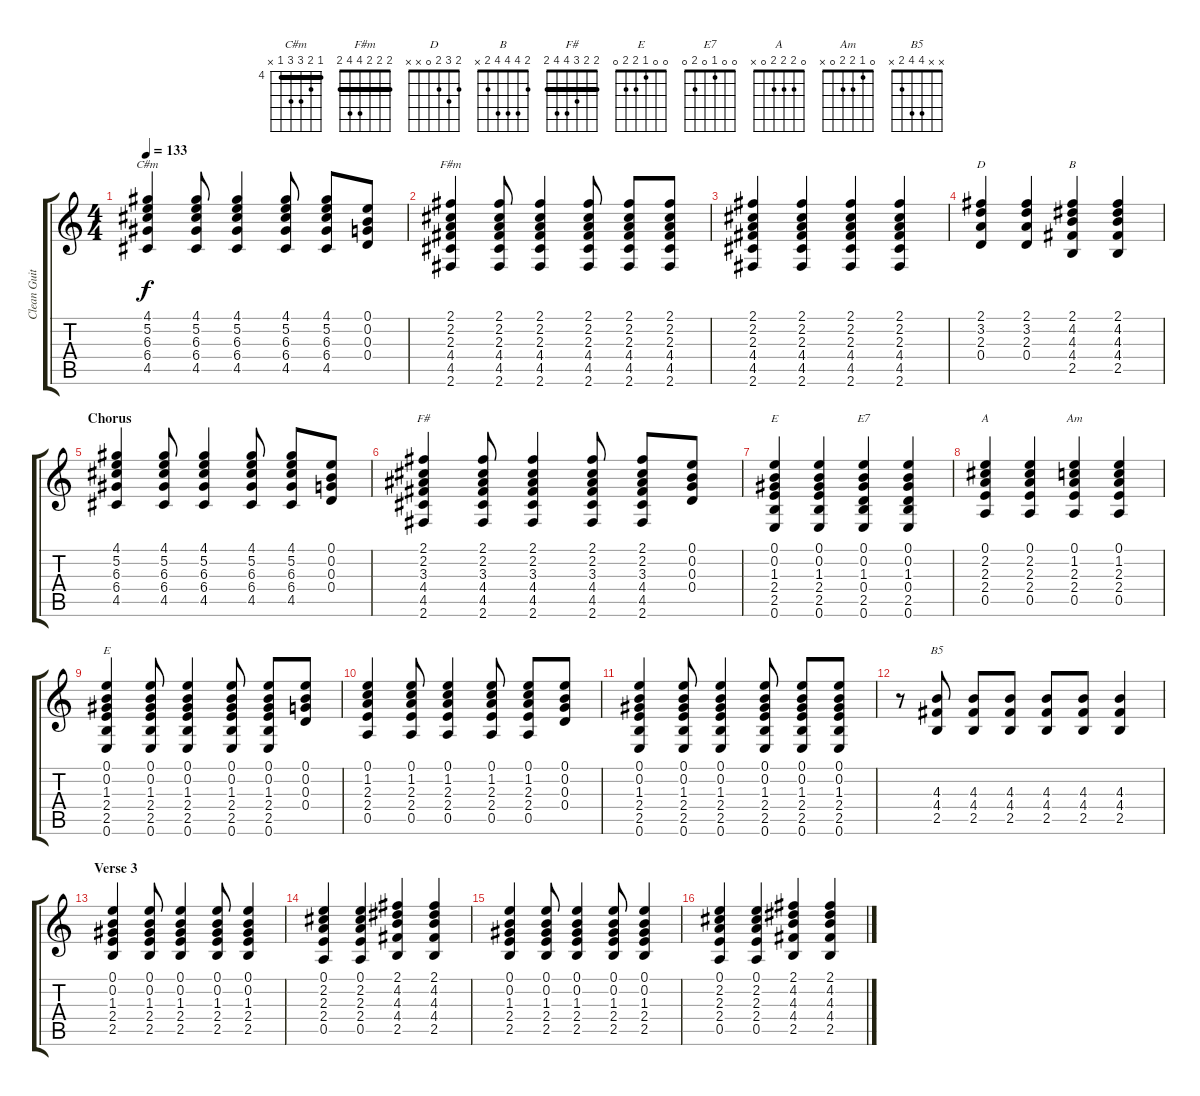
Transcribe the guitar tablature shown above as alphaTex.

\track ("Clean Guitar" "Clean Guit") {instrument electricguitarclean}
\staff {score tabs}
\tuning (E4 B3 G3 D3 A2 E2) {hide}
\chord ("C#m" 4 5 6 6 4 x) {firstfret 4 barre 4}
\chord ("F#m" 2 2 2 4 4 2) {barre 2}
\chord ("D" 2 3 2 0 x x)
\chord ("B" 2 4 4 4 2 x)
\chord ("F#" 2 2 3 4 4 2) {barre 2}
\chord ("E" 7 9 9 9 7 x) {firstfret 7 barre 7}
\chord ("E7" 0 0 1 0 2 0)
\chord ("A" 0 2 2 2 0 x)
\chord ("Am" 0 1 2 2 0 x)
\chord ("E" 0 0 1 2 2 0)
\chord ("B5" x x 4 4 2 x)
\ts (4 4)
\tempo 133
\clef g2
\ks c
(4.1 5.2 6.3 6.4 4.5).4{ch "C#m" dy f} (4.1 5.2 6.3 6.4 4.5).8 (4.1 5.2 6.3 6.4 4.5).4 (4.1 5.2 6.3 6.4 4.5).8 (4.1 5.2 6.3 6.4 4.5).8 (0.1 0.2 0.3 0.4).8 |
(2.1 2.2 2.3 4.4 4.5 2.6).4{ch "F#m"} (2.1 2.2 2.3 4.4 4.5 2.6).8 (2.1 2.2 2.3 4.4 4.5 2.6).4 (2.1 2.2 2.3 4.4 4.5 2.6).8 (2.1 2.2 2.3 4.4 4.5 2.6).8 (2.1 2.2 2.3 4.4 4.5 2.6).8 |
(2.1 2.2 2.3 4.4 4.5 2.6).4 (2.1 2.2 2.3 4.4 4.5 2.6).4 (2.1 2.2 2.3 4.4 4.5 2.6).4 (2.1 2.2 2.3 4.4 4.5 2.6).4 |
(2.1 3.2 2.3 0.4).4{ch "D"} (2.1 3.2 2.3 0.4).4 (2.1 4.2 4.3 4.4 2.5).4{ch "B"} (2.1 4.2 4.3 4.4 2.5).4 |
\section ("" "Chorus")
(4.1 5.2 6.3 6.4 4.5).4 (4.1 5.2 6.3 6.4 4.5).8 (4.1 5.2 6.3 6.4 4.5).4 (4.1 5.2 6.3 6.4 4.5).8 (4.1 5.2 6.3 6.4 4.5).8 (0.1 0.2 0.3 0.4).8 |
(2.1 2.2 3.3 4.4 4.5 2.6).4{ch "F#"} (2.1 2.2 3.3 4.4 4.5 2.6).8 (2.1 2.2 3.3 4.4 4.5 2.6).4 (2.1 2.2 3.3 4.4 4.5 2.6).8 (2.1 2.2 3.3 4.4 4.5 2.6).8 (0.1 0.2 0.3 0.4).8 |
(0.1 0.2 1.3 2.4 2.5 0.6).4{ch "E"} (0.1 0.2 1.3 2.4 2.5 0.6).4 (0.1 0.2 1.3 0.4 2.5 0.6).4{ch "E7"} (0.1 0.2 1.3 0.4 2.5 0.6).4 |
(0.1 2.2 2.3 2.4 0.5).4{ch "A"} (0.1 2.2 2.3 2.4 0.5).4 (0.1 1.2 2.3 2.4 0.5).4{ch "Am"} (0.1 1.2 2.3 2.4 0.5).4 |
(0.1 0.2 1.3 2.4 2.5 0.6).4{ch "E"} (0.1 0.2 1.3 2.4 2.5 0.6).8 (0.1 0.2 1.3 2.4 2.5 0.6).4 (0.1 0.2 1.3 2.4 2.5 0.6).8 (0.1 0.2 1.3 2.4 2.5 0.6).8 (0.1 0.2 0.3 0.4).8 |
(0.1 1.2 2.3 2.4 0.5).4 (0.1 1.2 2.3 2.4 0.5).8 (0.1 1.2 2.3 2.4 0.5).4 (0.1 1.2 2.3 2.4 0.5).8 (0.1 1.2 2.3 2.4 0.5).8 (0.1 0.2 0.3 0.4).8 |
(0.1 0.2 1.3 2.4 2.5 0.6).4 (0.1 0.2 1.3 2.4 2.5 0.6).8 (0.1 0.2 1.3 2.4 2.5 0.6).4 (0.1 0.2 1.3 2.4 2.5 0.6).8 (0.1 0.2 1.3 2.4 2.5 0.6).8 (0.1 0.2 1.3 2.4 2.5 0.6).8 |
r.8 (4.3 4.4 2.5).8{ch "B5"} (4.3 4.4 2.5).8 (4.3 4.4 2.5).8 (4.3 4.4 2.5).8 (4.3 4.4 2.5).8 (4.3 4.4 2.5).4 |
\section ("" "Verse 3")
(0.1 0.2 1.3 2.4 2.5).4 (0.1 0.2 1.3 2.4 2.5).8 (0.1 0.2 1.3 2.4 2.5).4 (0.1 0.2 1.3 2.4 2.5).8 (0.1 0.2 1.3 2.4 2.5).4 |
(0.1 2.2 2.3 2.4 0.5).4 (0.1 2.2 2.3 2.4 0.5).4 (2.1 4.2 4.3 4.4 2.5).4 (2.1 4.2 4.3 4.4 2.5).4 |
(0.1 0.2 1.3 2.4 2.5).4 (0.1 0.2 1.3 2.4 2.5).8 (0.1 0.2 1.3 2.4 2.5).4 (0.1 0.2 1.3 2.4 2.5).8 (0.1 0.2 1.3 2.4 2.5).4 |
(0.1 2.2 2.3 2.4 0.5).4 (0.1 2.2 2.3 2.4 0.5).4 (2.1 4.2 4.3 4.4 2.5).4 (2.1 4.2 4.3 4.4 2.5).4
